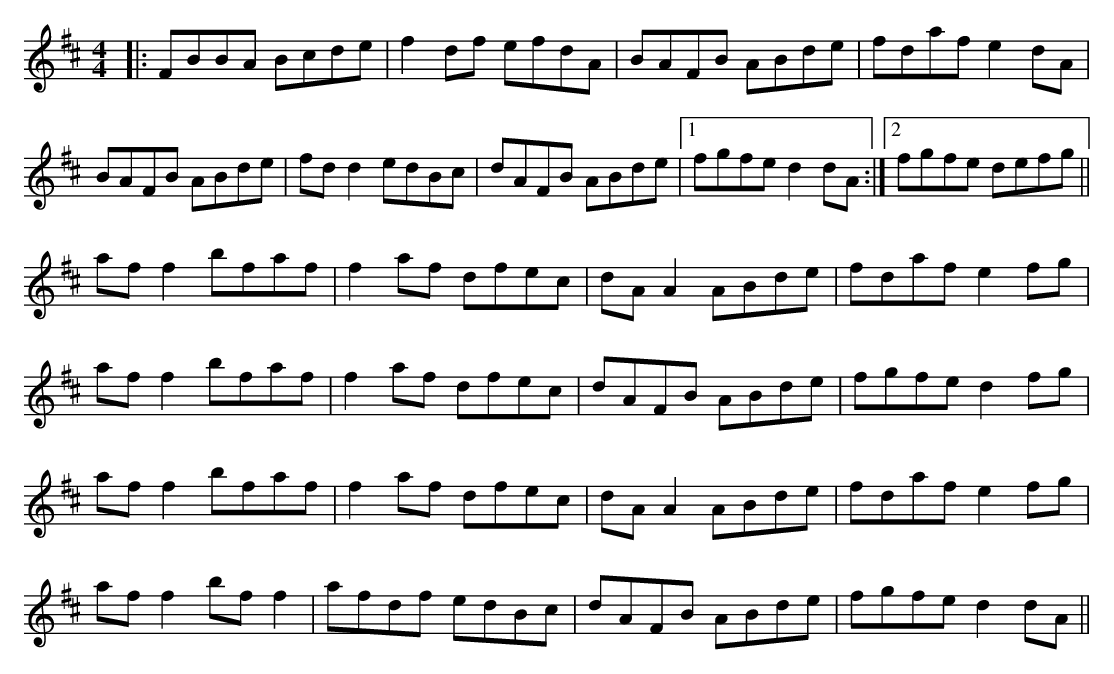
X:1
M:4/4
K:D
|:FBBA Bcde|f2 df efdA|BAFB ABde|fdaf e2 dA|
BAFB ABde|fd d2 edBc|dAFB ABde|1 fgfe d2 dA:|2 fgfe defg||
af f2 bfaf|f2 af dfec|dA A2 ABde|fdaf e2 fg|
af f2 bfaf|f2 af dfec|dAFB ABde|fgfe d2 fg|
af f2 bfaf|f2 af dfec|dA A2 ABde|fdaf e2 fg|
af f2 bf f2|afdf edBc|dAFB ABde|fgfe d2 dA||
